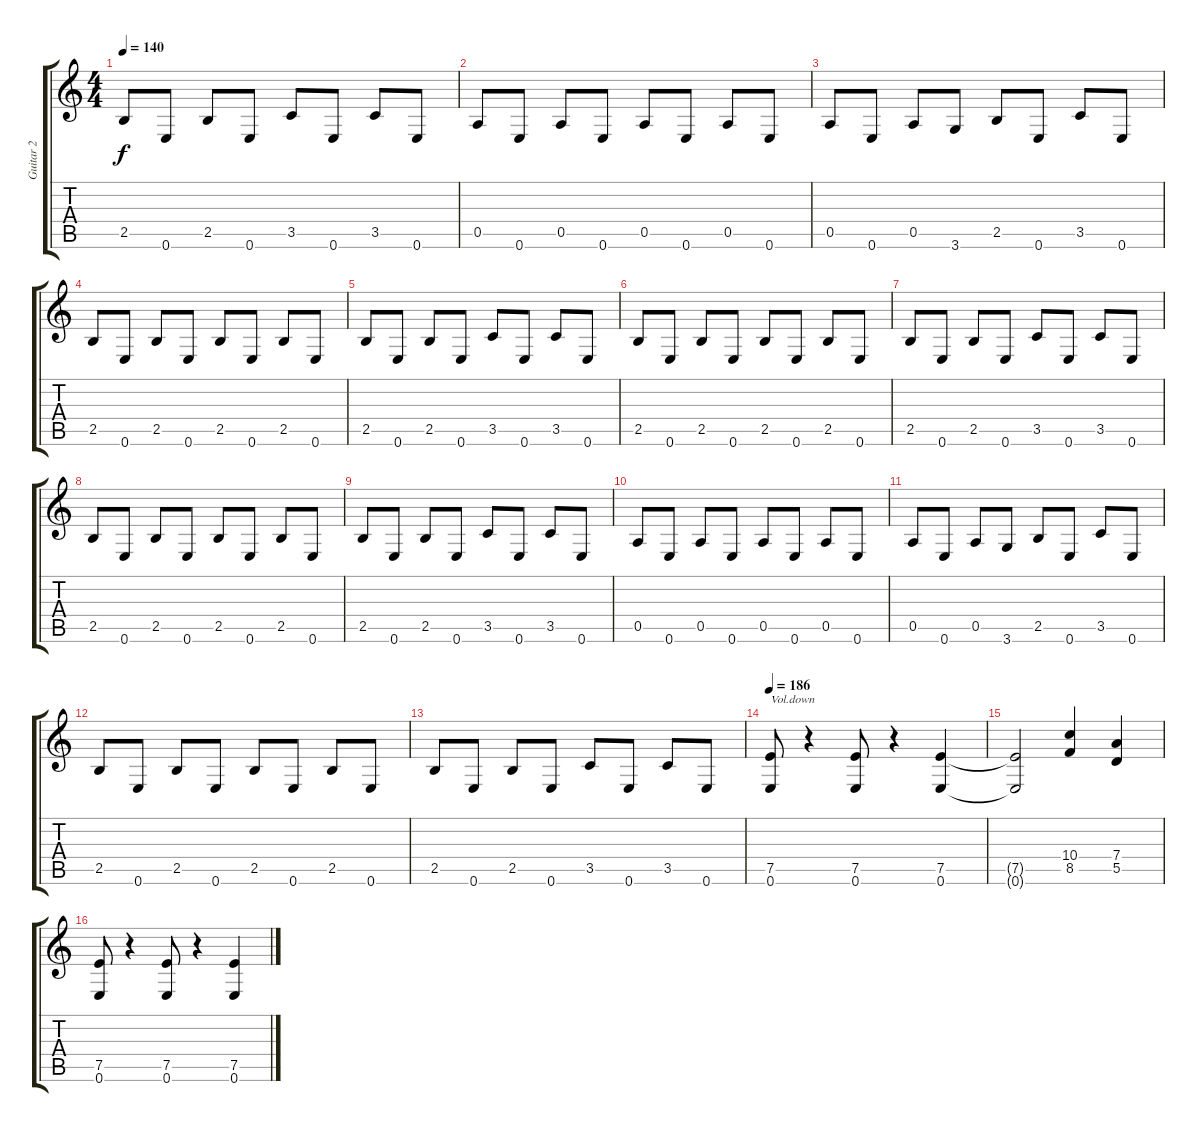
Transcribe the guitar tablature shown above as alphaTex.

\track ("Guitar 2" "Guitar 2") {instrument distortionguitar}
\staff {score tabs}
\tuning (E4 B3 G3 D3 A2 E2) {hide}
\ts (4 4)
\tempo 140
\clef g2
\ks c
2.5.8{dy f} 0.6.8 2.5.8 0.6.8 3.5.8 0.6.8 3.5.8 0.6.8 |
0.5.8 0.6.8 0.5.8 0.6.8 0.5.8 0.6.8 0.5.8 0.6.8 |
0.5.8 0.6.8 0.5.8 3.6.8 2.5.8 0.6.8 3.5.8 0.6.8 |
2.5.8 0.6.8 2.5.8 0.6.8 2.5.8 0.6.8 2.5.8 0.6.8 |
2.5.8 0.6.8 2.5.8 0.6.8 3.5.8 0.6.8 3.5.8 0.6.8 |
2.5.8 0.6.8 2.5.8 0.6.8 2.5.8 0.6.8 2.5.8 0.6.8 |
2.5.8 0.6.8 2.5.8 0.6.8 3.5.8 0.6.8 3.5.8 0.6.8 |
2.5.8 0.6.8 2.5.8 0.6.8 2.5.8 0.6.8 2.5.8 0.6.8 |
2.5.8 0.6.8 2.5.8 0.6.8 3.5.8 0.6.8 3.5.8 0.6.8 |
0.5.8 0.6.8 0.5.8 0.6.8 0.5.8 0.6.8 0.5.8 0.6.8 |
0.5.8 0.6.8 0.5.8 3.6.8 2.5.8 0.6.8 3.5.8 0.6.8 |
2.5.8 0.6.8 2.5.8 0.6.8 2.5.8 0.6.8 2.5.8 0.6.8 |
2.5.8 0.6.8 2.5.8 0.6.8 3.5.8 0.6.8 3.5.8 0.6.8 |
\tempo 186
(7.5 0.6).8{txt "Vol.down" volume 10 instrument distortionguitar} r.4 (7.5 0.6).8 r.4 (7.5 0.6).4 |
(7.5{t} 0.6{t}).2 (10.4 8.5).4 (7.4 5.5).4 |
(7.5 0.6).8 r.4 (7.5 0.6).8 r.4 (7.5 0.6).4
